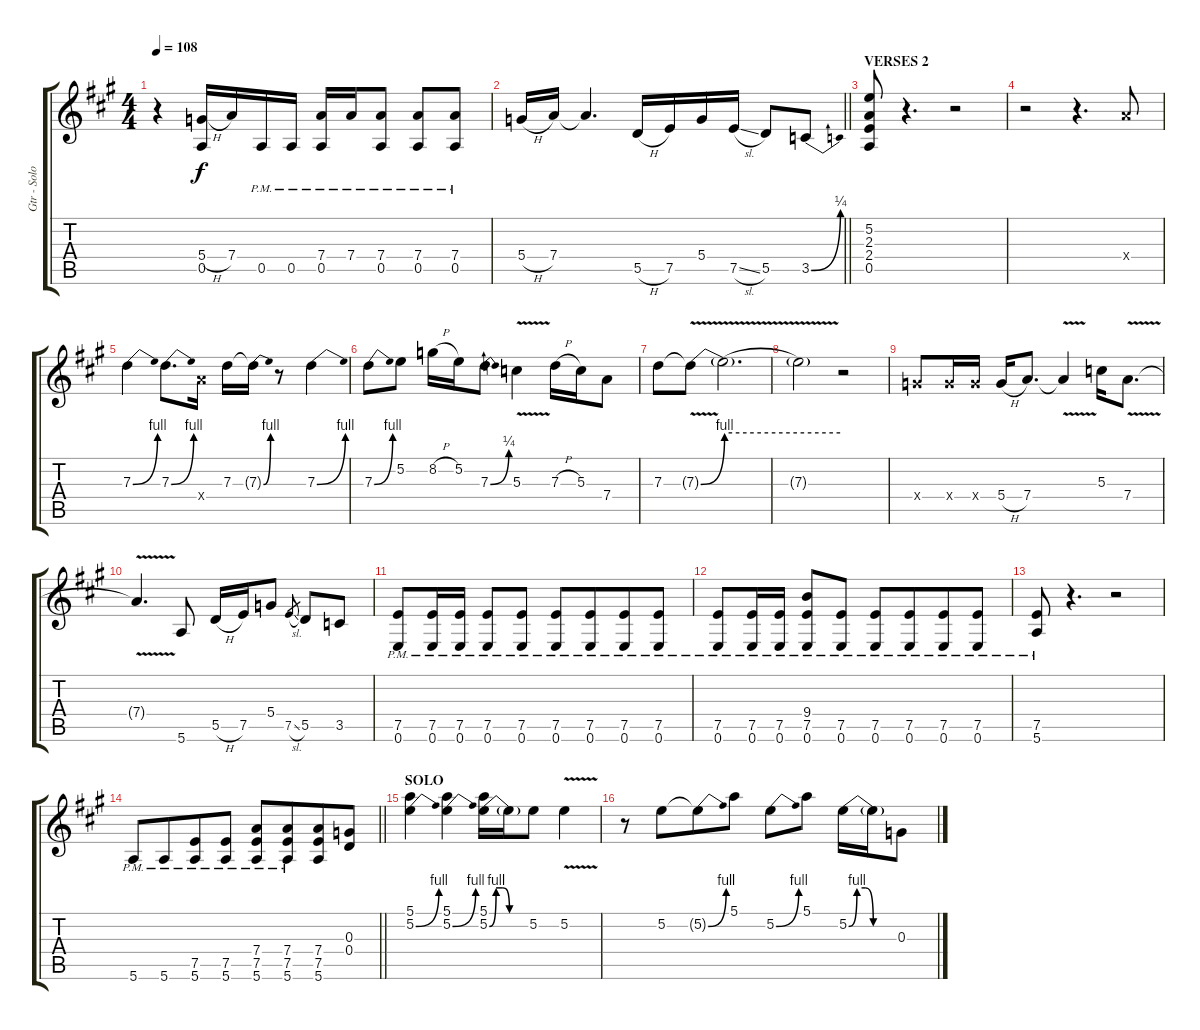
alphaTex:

\track ("Gtr - Solo" "Gtr - Solo") {instrument overdrivenguitar}
\staff {score tabs}
\tuning (E4 B3 G3 D3 A2 E2) {hide}
\ts (4 4)
\tempo 108
\clef g2
\ks a
r.4{dy f} (5.4{h} 0.5).16 7.4.16 0.5{pm}.16 0.5{pm}.16 (7.4{pm} 0.5{pm}).16 7.4{pm}.16 (7.4{pm} 0.5{pm}).8 (7.4{pm} 0.5{pm}).8 (7.4{pm} 0.5{pm}).8 |
\barLineRight lightlight
5.4{h}.16 7.4.16 7.4{t}.4{d} 5.5{h}.16 7.5.16 5.4.16 7.5{sl}.16 5.5.8 3.5{be (bend 0 0 60 1)}.8 |
\section ("" "VERSES 2")
(5.2 2.3 2.4 0.5).8 r.4{d} r.2 |
r.2 r.4{d} 7.4{x}.8 |
7.3{be (bend 0 0 60 4)}.4 7.3{be (bend 0 0 60 4)}.8{d} 7.4{x}.16 7.3.16 7.3{be (bend 0 0 60 4) t}.16 r.8 7.3{be (bend 0 0 60 4)}.4 |
7.3{be (bend 0 0 60 4)}.8 5.2.8 8.2{h}.16 5.2.16 7.3{be (bend 0 0 60 1)}.8 5.3{v}.4 7.3{h}.16 5.3.16 7.4.8 |
7.3.8 7.3{be (bend 0 0 60 4) v t}.8 7.3{be (hold 0 4 60 4) v t}.2{d} |
7.3{t}.2 r.2 |
5.4{x}.8 5.4{x}.16 5.4{x}.16 5.4{h}.16 7.4.8{d} 7.4{v t}.4 5.3.16 7.4{v}.8{d} |
7.4{t}.4{d} 5.6.8 5.5{h}.16 7.5.16 5.4.8 7.5{sl}.8{gr} 5.5.8 3.5.8 |
(7.5{pm} 0.6{pm}).8 (7.5{pm} 0.6{pm}).16 (7.5{pm} 0.6{pm}).16 (7.5{pm} 0.6{pm}).8 (7.5{pm} 0.6{pm}).8 (7.5{pm} 0.6{pm}).8 (7.5{pm} 0.6{pm}).8{beam merge} (7.5{pm} 0.6{pm}).8 (7.5{pm} 0.6{pm}).8 |
(7.5{pm} 0.6{pm}).8 (7.5{pm} 0.6{pm}).16 (7.5{pm} 0.6{pm}).16 (9.4{pm} 7.5{pm} 0.6{pm}).8 (7.5{pm} 0.6{pm}).8 (7.5{pm} 0.6{pm}).8 (7.5{pm} 0.6{pm}).8{beam merge} (7.5{pm} 0.6{pm}).8 (7.5{pm} 0.6{pm}).8 |
(7.5{pm} 5.6{pm}).8 r.4{d} r.2 |
\barLineRight lightlight
5.6{pm}.8{volume 8} 5.6{pm}.8{beam merge} (7.5{pm} 5.6{pm}).8 (7.5{pm} 5.6{pm}).8 (7.4{pm} 7.5{pm} 5.6{pm}).8 (7.4{pm} 7.5{pm} 5.6{pm}).8{beam merge} (7.4 7.5 5.6).8 (0.3 0.4).8 |
\section ("" "SOLO")
(5.1 5.2{be (bend 0 0 60 4)}).4 (5.1 5.2{be (bend 0 0 60 4)}).4 (5.1 5.2{be (custom 0 0 10 4 20 4 30 0 60 0)}).16 5.2{t}.16 5.2.8 5.2{v}.4 |
r.8 5.2.8{beam merge} 5.2{be (bend 0 0 60 4) t}.8 5.1.8 5.2{be (bend 0 0 60 4)}.8 5.1.8 5.2{be (custom 0 0 10 4 20 4 30 0 60 0)}.16 5.2{t}.16 0.3.8
